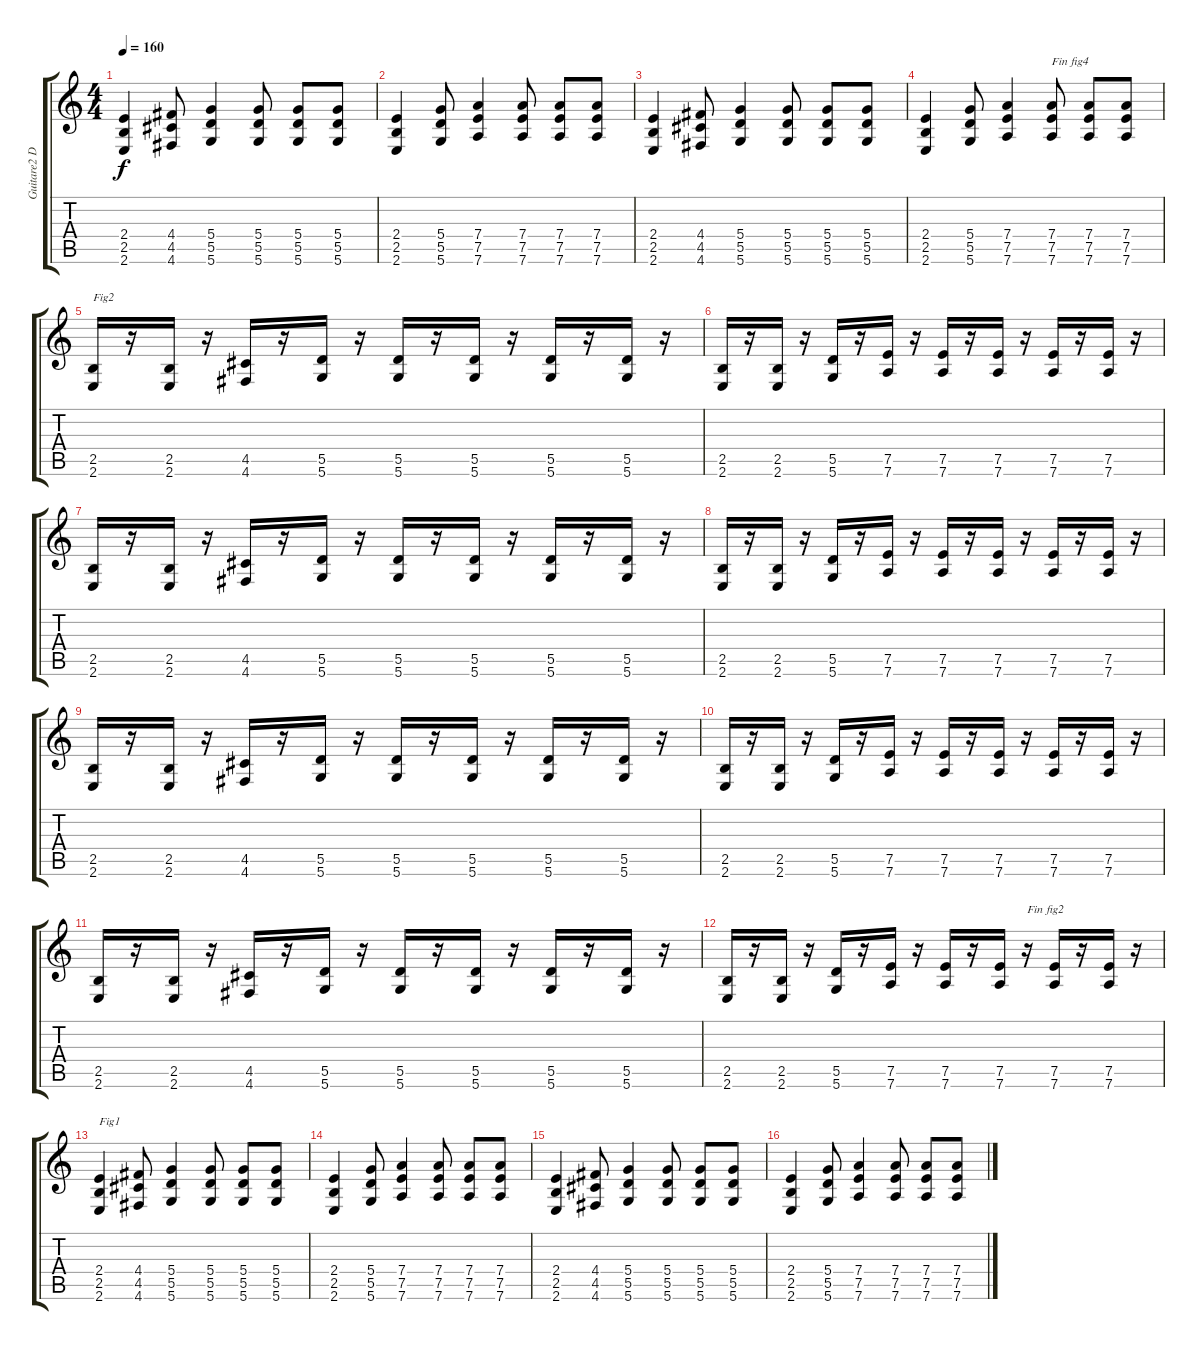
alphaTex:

\track ("Guitare2 Dr-D" "Guitare2 D") {instrument overdrivenguitar}
\staff {score tabs}
\tuning (E4 B3 G3 D3 A2 D2) {hide}
\ts (4 4)
\tempo 160
\clef g2
\ks c
(2.4 2.5 2.6).4{dy f} (4.4 4.5 4.6).8 (5.4 5.5 5.6).4 (5.4 5.5 5.6).8 (5.4 5.5 5.6).8 (5.4 5.5 5.6).8 |
(2.4 2.5 2.6).4 (5.4 5.5 5.6).8 (7.4 7.5 7.6).4 (7.4 7.5 7.6).8 (7.4 7.5 7.6).8 (7.4 7.5 7.6).8 |
(2.4 2.5 2.6).4 (4.4 4.5 4.6).8 (5.4 5.5 5.6).4 (5.4 5.5 5.6).8 (5.4 5.5 5.6).8 (5.4 5.5 5.6).8 |
(2.4 2.5 2.6).4 (5.4 5.5 5.6).8 (7.4 7.5 7.6).4 (7.4 7.5 7.6).8{txt "Fin fig4"} (7.4 7.5 7.6).8 (7.4 7.5 7.6).8 |
(2.5 2.6).16{txt "Fig2"} r.16 (2.5 2.6).16 r.16 (4.5 4.6).16 r.16 (5.5 5.6).16 r.16 (5.5 5.6).16 r.16 (5.5 5.6).16 r.16 (5.5 5.6).16 r.16 (5.5 5.6).16 r.16 |
(2.5 2.6).16 r.16 (2.5 2.6).16 r.16 (5.5 5.6).16 r.16 (7.5 7.6).16 r.16 (7.5 7.6).16 r.16 (7.5 7.6).16 r.16 (7.5 7.6).16 r.16 (7.5 7.6).16 r.16 |
(2.5 2.6).16 r.16 (2.5 2.6).16 r.16 (4.5 4.6).16 r.16 (5.5 5.6).16 r.16 (5.5 5.6).16 r.16 (5.5 5.6).16 r.16 (5.5 5.6).16 r.16 (5.5 5.6).16 r.16 |
(2.5 2.6).16 r.16 (2.5 2.6).16 r.16 (5.5 5.6).16 r.16 (7.5 7.6).16 r.16 (7.5 7.6).16 r.16 (7.5 7.6).16 r.16 (7.5 7.6).16 r.16 (7.5 7.6).16 r.16 |
(2.5 2.6).16 r.16 (2.5 2.6).16 r.16 (4.5 4.6).16 r.16 (5.5 5.6).16 r.16 (5.5 5.6).16 r.16 (5.5 5.6).16 r.16 (5.5 5.6).16 r.16 (5.5 5.6).16 r.16 |
(2.5 2.6).16 r.16 (2.5 2.6).16 r.16 (5.5 5.6).16 r.16 (7.5 7.6).16 r.16 (7.5 7.6).16 r.16 (7.5 7.6).16 r.16 (7.5 7.6).16 r.16 (7.5 7.6).16 r.16 |
(2.5 2.6).16 r.16 (2.5 2.6).16 r.16 (4.5 4.6).16 r.16 (5.5 5.6).16 r.16 (5.5 5.6).16 r.16 (5.5 5.6).16 r.16 (5.5 5.6).16 r.16 (5.5 5.6).16 r.16 |
(2.5 2.6).16 r.16 (2.5 2.6).16 r.16 (5.5 5.6).16 r.16 (7.5 7.6).16 r.16 (7.5 7.6).16 r.16 (7.5 7.6).16 r.16{txt "Fin fig2"} (7.5 7.6).16 r.16 (7.5 7.6).16 r.16 |
(2.4 2.5 2.6).4{txt "Fig1"} (4.4 4.5 4.6).8 (5.4 5.5 5.6).4 (5.4 5.5 5.6).8 (5.4 5.5 5.6).8 (5.4 5.5 5.6).8 |
(2.4 2.5 2.6).4 (5.4 5.5 5.6).8 (7.4 7.5 7.6).4 (7.4 7.5 7.6).8 (7.4 7.5 7.6).8 (7.4 7.5 7.6).8 |
(2.4 2.5 2.6).4 (4.4 4.5 4.6).8 (5.4 5.5 5.6).4 (5.4 5.5 5.6).8 (5.4 5.5 5.6).8 (5.4 5.5 5.6).8 |
(2.4 2.5 2.6).4 (5.4 5.5 5.6).8 (7.4 7.5 7.6).4 (7.4 7.5 7.6).8 (7.4 7.5 7.6).8 (7.4 7.5 7.6).8
